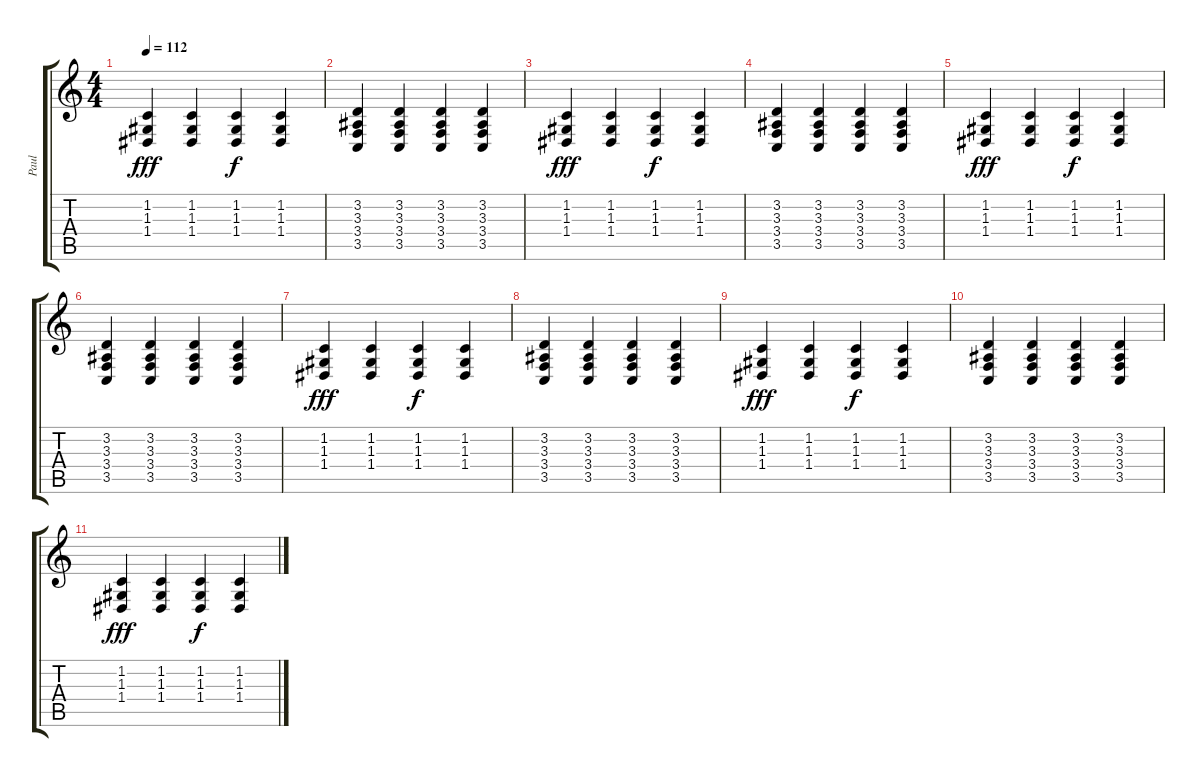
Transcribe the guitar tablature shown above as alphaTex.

\track ("Paul" "Paul") {instrument harpsichord}
\staff {score tabs}
\tuning (E4 B3 G3 D3 A2 E2) {hide}
\ts (4 4)
\tempo 112
\clef g2
\ks c
(1.2 1.3 1.4).4{dy fff} (1.2 1.3 1.4).4 (1.2 1.3 1.4).4{dy f} (1.2 1.3 1.4).4 |
(3.2 3.3 3.4 3.5).4 (3.2 3.3 3.4 3.5).4 (3.2 3.3 3.4 3.5).4 (3.2 3.3 3.4 3.5).4 |
(1.2 1.3 1.4).4{dy fff} (1.2 1.3 1.4).4 (1.2 1.3 1.4).4{dy f} (1.2 1.3 1.4).4 |
(3.2 3.3 3.4 3.5).4 (3.2 3.3 3.4 3.5).4 (3.2 3.3 3.4 3.5).4 (3.2 3.3 3.4 3.5).4 |
(1.2 1.3 1.4).4{dy fff} (1.2 1.3 1.4).4 (1.2 1.3 1.4).4{dy f} (1.2 1.3 1.4).4 |
(3.2 3.3 3.4 3.5).4 (3.2 3.3 3.4 3.5).4 (3.2 3.3 3.4 3.5).4 (3.2 3.3 3.4 3.5).4 |
(1.2 1.3 1.4).4{dy fff} (1.2 1.3 1.4).4 (1.2 1.3 1.4).4{dy f} (1.2 1.3 1.4).4 |
(3.2 3.3 3.4 3.5).4 (3.2 3.3 3.4 3.5).4 (3.2 3.3 3.4 3.5).4 (3.2 3.3 3.4 3.5).4 |
(1.2 1.3 1.4).4{dy fff} (1.2 1.3 1.4).4 (1.2 1.3 1.4).4{dy f} (1.2 1.3 1.4).4 |
(3.2 3.3 3.4 3.5).4 (3.2 3.3 3.4 3.5).4 (3.2 3.3 3.4 3.5).4 (3.2 3.3 3.4 3.5).4 |
(1.2 1.3 1.4).4{dy fff} (1.2 1.3 1.4).4 (1.2 1.3 1.4).4{dy f} (1.2 1.3 1.4).4
